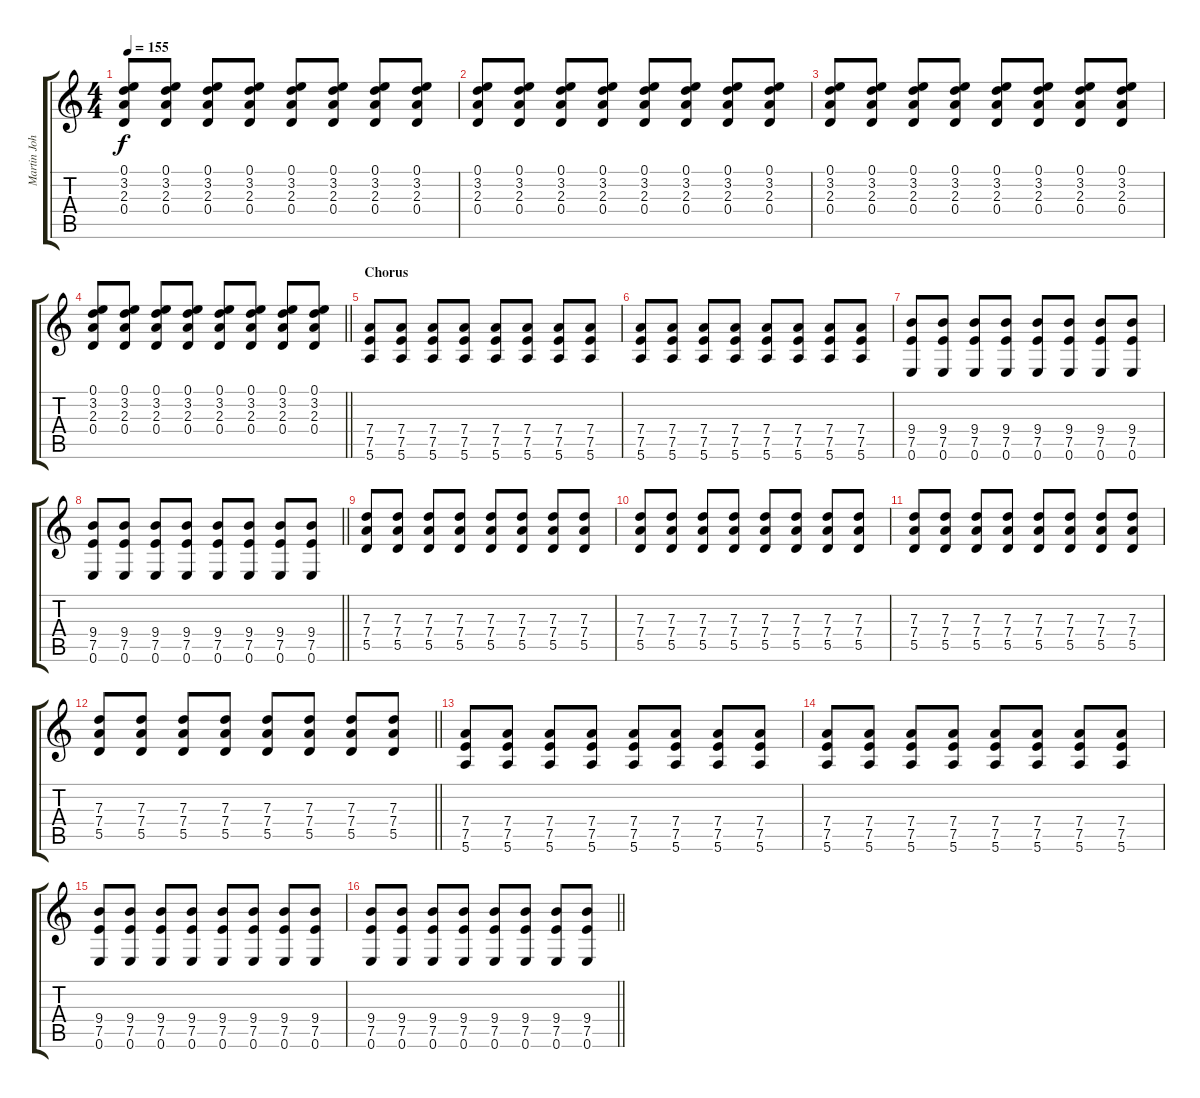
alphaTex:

\track ("Martin Johnson (Rhythm Guitar)" "Martin Joh") {instrument distortionguitar}
\staff {score tabs}
\tuning (E4 B3 G3 D3 A2 E2) {hide}
\ts (4 4)
\tempo 155
\clef g2
\ks c
(0.1 3.2 2.3 0.4).8{dy f} (0.1 3.2 2.3 0.4).8 (0.1 3.2 2.3 0.4).8 (0.1 3.2 2.3 0.4).8 (0.1 3.2 2.3 0.4).8 (0.1 3.2 2.3 0.4).8 (0.1 3.2 2.3 0.4).8 (0.1 3.2 2.3 0.4).8 |
(0.1 3.2 2.3 0.4).8 (0.1 3.2 2.3 0.4).8 (0.1 3.2 2.3 0.4).8 (0.1 3.2 2.3 0.4).8 (0.1 3.2 2.3 0.4).8 (0.1 3.2 2.3 0.4).8 (0.1 3.2 2.3 0.4).8 (0.1 3.2 2.3 0.4).8 |
(0.1 3.2 2.3 0.4).8 (0.1 3.2 2.3 0.4).8 (0.1 3.2 2.3 0.4).8 (0.1 3.2 2.3 0.4).8 (0.1 3.2 2.3 0.4).8 (0.1 3.2 2.3 0.4).8 (0.1 3.2 2.3 0.4).8 (0.1 3.2 2.3 0.4).8 |
\barLineRight lightlight
(0.1 3.2 2.3 0.4).8 (0.1 3.2 2.3 0.4).8 (0.1 3.2 2.3 0.4).8 (0.1 3.2 2.3 0.4).8 (0.1 3.2 2.3 0.4).8 (0.1 3.2 2.3 0.4).8 (0.1 3.2 2.3 0.4).8 (0.1 3.2 2.3 0.4).8 |
\section ("" "Chorus")
(7.4 7.5 5.6).8{instrument distortionguitar} (7.4 7.5 5.6).8 (7.4 7.5 5.6).8 (7.4 7.5 5.6).8 (7.4 7.5 5.6).8 (7.4 7.5 5.6).8 (7.4 7.5 5.6).8 (7.4 7.5 5.6).8 |
(7.4 7.5 5.6).8 (7.4 7.5 5.6).8 (7.4 7.5 5.6).8 (7.4 7.5 5.6).8 (7.4 7.5 5.6).8 (7.4 7.5 5.6).8 (7.4 7.5 5.6).8 (7.4 7.5 5.6).8 |
(9.4 7.5 0.6).8 (9.4 7.5 0.6).8 (9.4 7.5 0.6).8 (9.4 7.5 0.6).8 (9.4 7.5 0.6).8 (9.4 7.5 0.6).8 (9.4 7.5 0.6).8 (9.4 7.5 0.6).8 |
\barLineRight lightlight
(9.4 7.5 0.6).8 (9.4 7.5 0.6).8 (9.4 7.5 0.6).8 (9.4 7.5 0.6).8 (9.4 7.5 0.6).8 (9.4 7.5 0.6).8 (9.4 7.5 0.6).8 (9.4 7.5 0.6).8 |
(7.3 7.4 5.5).8 (7.3 7.4 5.5).8 (7.3 7.4 5.5).8 (7.3 7.4 5.5).8 (7.3 7.4 5.5).8 (7.3 7.4 5.5).8 (7.3 7.4 5.5).8 (7.3 7.4 5.5).8 |
(7.3 7.4 5.5).8 (7.3 7.4 5.5).8 (7.3 7.4 5.5).8 (7.3 7.4 5.5).8 (7.3 7.4 5.5).8 (7.3 7.4 5.5).8 (7.3 7.4 5.5).8 (7.3 7.4 5.5).8 |
(7.3 7.4 5.5).8 (7.3 7.4 5.5).8 (7.3 7.4 5.5).8 (7.3 7.4 5.5).8 (7.3 7.4 5.5).8 (7.3 7.4 5.5).8 (7.3 7.4 5.5).8 (7.3 7.4 5.5).8 |
\barLineRight lightlight
(7.3 7.4 5.5).8 (7.3 7.4 5.5).8 (7.3 7.4 5.5).8 (7.3 7.4 5.5).8 (7.3 7.4 5.5).8 (7.3 7.4 5.5).8 (7.3 7.4 5.5).8 (7.3 7.4 5.5).8 |
(7.4 7.5 5.6).8{instrument distortionguitar} (7.4 7.5 5.6).8 (7.4 7.5 5.6).8 (7.4 7.5 5.6).8 (7.4 7.5 5.6).8 (7.4 7.5 5.6).8 (7.4 7.5 5.6).8 (7.4 7.5 5.6).8 |
(7.4 7.5 5.6).8 (7.4 7.5 5.6).8 (7.4 7.5 5.6).8 (7.4 7.5 5.6).8 (7.4 7.5 5.6).8 (7.4 7.5 5.6).8 (7.4 7.5 5.6).8 (7.4 7.5 5.6).8 |
(9.4 7.5 0.6).8 (9.4 7.5 0.6).8 (9.4 7.5 0.6).8 (9.4 7.5 0.6).8 (9.4 7.5 0.6).8 (9.4 7.5 0.6).8 (9.4 7.5 0.6).8 (9.4 7.5 0.6).8 |
\barLineRight lightlight
(9.4 7.5 0.6).8 (9.4 7.5 0.6).8 (9.4 7.5 0.6).8 (9.4 7.5 0.6).8 (9.4 7.5 0.6).8 (9.4 7.5 0.6).8 (9.4 7.5 0.6).8 (9.4 7.5 0.6).8
